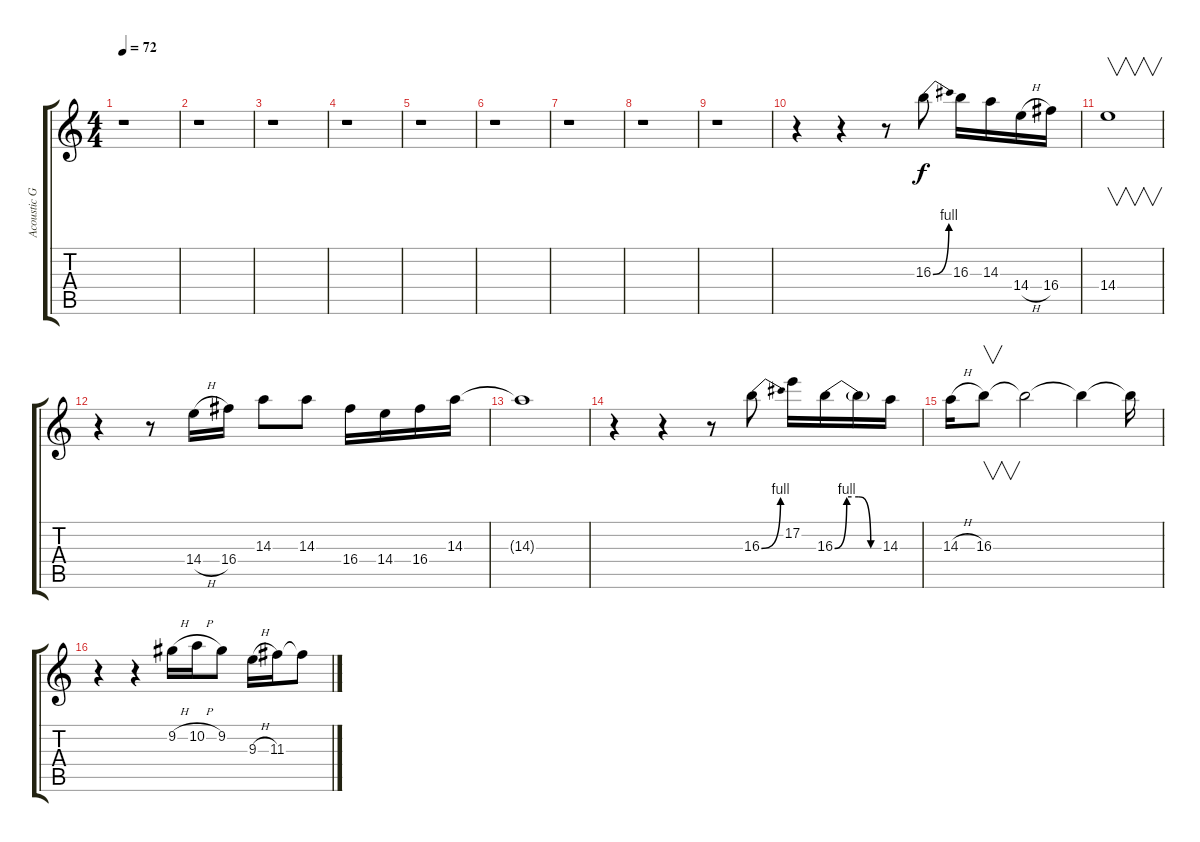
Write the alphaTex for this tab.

\track ("Acoustic Guitar Solo " "Acoustic G") {instrument acousticguitarsteel}
\staff {score tabs}
\tuning (E4 B3 G3 D3 A2 E2) {hide}
\ts (4 4)
\tempo 72
\clef g2
\ks c
r.1{dy f} |
r.1 |
r.1 |
r.1 |
r.1 |
r.1 |
r.1 |
r.1 |
r.1 |
r.4 r.4 r.8 16.3{be (bend 0 0 60 4)}.8 16.3.16 14.3.16 14.4{h}.16 16.4.16 |
14.4.1{v} |
r.4 r.8 14.4{h}.16 16.4.16 14.3.8 14.3.8 16.4.16 14.4.16 16.4.16 14.3.16 |
14.3{t}.1 |
r.4 r.4 r.8 16.3{be (bend 0 0 60 4)}.8 17.2.16 16.3{be (custom 0 0 15 4 30 4 45 0 60 0)}.16 16.3{t}.16 14.3.16 |
14.3{h}.16 16.3.8{v} 16.3{t}.2 16.3{t}.4 16.3{t}.16 |
r.4 r.4 9.2{h}.16 10.2{h}.16 9.2.8 9.3{h}.16 11.3.16 11.3{t}.8
